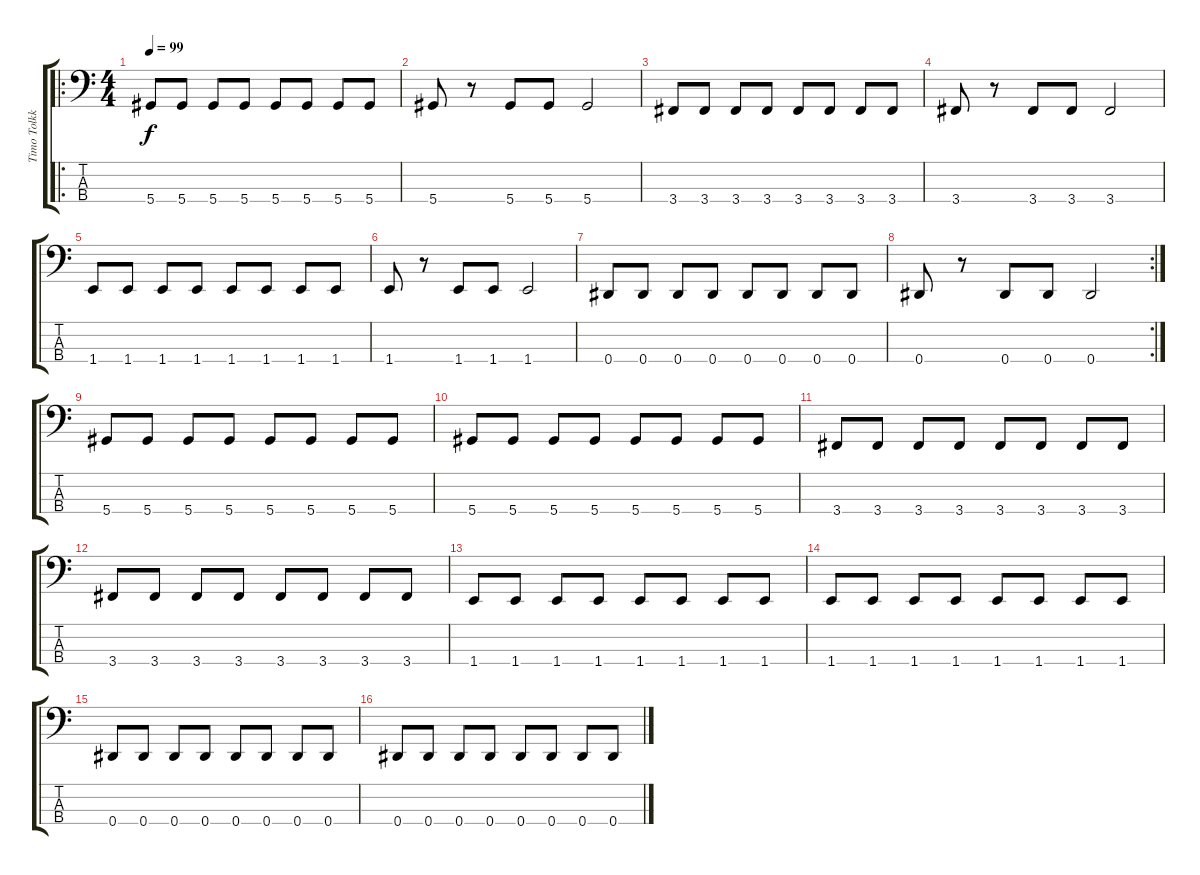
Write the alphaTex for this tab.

\track ("Timo Tolkki" "Timo Tolkk") {instrument electricbassfinger}
\staff {score tabs}
\tuning (Gb2 Db2 Ab1 Eb1) {hide}
\ro
\ts (4 4)
\tempo 99
\clef f4
\ks c
5.4.8{dy f} 5.4.8 5.4.8 5.4.8 5.4.8 5.4.8 5.4.8 5.4.8 |
5.4.8 r.8 5.4.8 5.4.8 5.4.2 |
3.4.8 3.4.8 3.4.8 3.4.8 3.4.8 3.4.8 3.4.8 3.4.8 |
3.4.8 r.8 3.4.8 3.4.8 3.4.2 |
1.4.8 1.4.8 1.4.8 1.4.8 1.4.8 1.4.8 1.4.8 1.4.8 |
1.4.8 r.8 1.4.8 1.4.8 1.4.2 |
0.4.8 0.4.8 0.4.8 0.4.8 0.4.8 0.4.8 0.4.8 0.4.8 |
\rc 2
0.4.8 r.8 0.4.8 0.4.8 0.4.2 |
5.4.8{volume 10} 5.4.8 5.4.8 5.4.8 5.4.8 5.4.8 5.4.8 5.4.8 |
5.4.8 5.4.8 5.4.8 5.4.8 5.4.8 5.4.8 5.4.8 5.4.8 |
3.4.8 3.4.8 3.4.8 3.4.8 3.4.8 3.4.8 3.4.8 3.4.8 |
3.4.8 3.4.8 3.4.8 3.4.8 3.4.8 3.4.8 3.4.8 3.4.8 |
1.4.8{volume 0} 1.4.8 1.4.8 1.4.8 1.4.8 1.4.8 1.4.8 1.4.8 |
1.4.8 1.4.8 1.4.8 1.4.8 1.4.8 1.4.8 1.4.8 1.4.8 |
0.4.8 0.4.8 0.4.8 0.4.8 0.4.8 0.4.8 0.4.8 0.4.8 |
0.4.8 0.4.8 0.4.8 0.4.8 0.4.8 0.4.8 0.4.8 0.4.8
